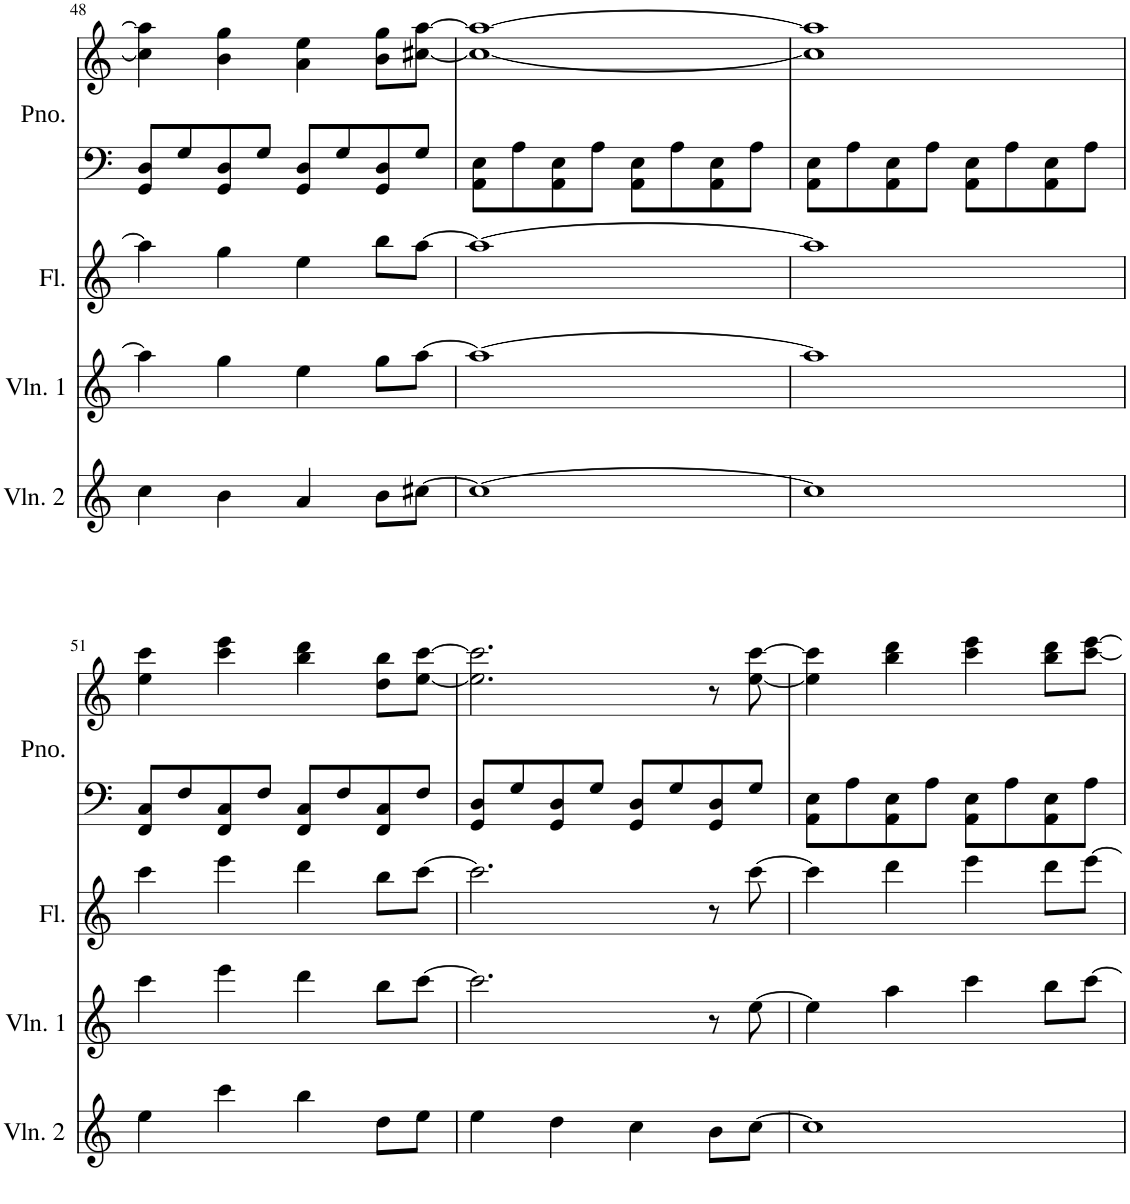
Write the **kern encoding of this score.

**kern	**kern	**kern	**kern	**kern
*part4	*part3	*part2	*part1	*part1
*staff5	*staff4	*staff3	*staff2	*staff1
*I"Violin 2	*I"Violin 1	*I"Flute	*I"Piano	*
*I'Vln. 2	*I'Vln. 1	*I'Fl.	*I'Pno.	*
!!LO:PB:g=z
*clefG2	*clefG2	*clefG2	*clefF4	*clefG2
*k[]	*k[]	*k[]	*k[]	*k[]
*M4/4	*M4/4	*M4/4	*M4/4	*M4/4
*met(c)	*met(c)	*met(c)	*met(c)	*met(c)
=48	=48	=48	=48	=48
4cc\	4aa\]	4aa\]	8GG/ 8D/L	4cc\] 4aa\]
.	.	.	8G/	.
4b\	4gg\	4gg\	8GG/ 8D/	4b\ 4gg\
.	.	.	8G/J	.
4a/	4ee\	4ee\	8GG/ 8D/L	4a\ 4ee\
.	.	.	8G/	.
8b\L	8gg\L	8bb\L	8GG/ 8D/	8b\ 8gg\L
[8cc#X\J	[8aa\J	[8aa\J	8G/J	[8cc#X\ [8aa\J
=49	=49	=49	=49	=49
1cc#_	1aa_	1aa_	8AA\ 8E\L	1cc#_ 1aa_
.	.	.	8A\	.
.	.	.	8AA\ 8E\	.
.	.	.	8A\J	.
.	.	.	8AA\ 8E\L	.
.	.	.	8A\	.
.	.	.	8AA\ 8E\	.
.	.	.	8A\J	.
=50	=50	=50	=50	=50
1cc#]	1aa]	1aa]	8AA\ 8E\L	1cc#] 1aa]
.	.	.	8A\	.
.	.	.	8AA\ 8E\	.
.	.	.	8A\J	.
.	.	.	8AA\ 8E\L	.
.	.	.	8A\	.
.	.	.	8AA\ 8E\	.
.	.	.	8A\J	.
!!LO:LB:g=z
=51	=51	=51	=51	=51
4ee\	4ccc\	4ccc\	8FF/ 8C/L	4ee\ 4ccc\
.	.	.	8F/	.
4ccc\	4eee\	4eee\	8FF/ 8C/	4ccc\ 4eee\
.	.	.	8F/J	.
4bb\	4ddd\	4ddd\	8FF/ 8C/L	4bb\ 4ddd\
.	.	.	8F/	.
8dd\L	8bb\L	8bb\L	8FF/ 8C/	8dd\ 8bb\L
8ee\J	[8ccc\J	[8ccc\J	8F/J	[8ee\ [8ccc\J
=52	=52	=52	=52	=52
4ee\	2.ccc\]	2.ccc\]	8GG/ 8D/L	2.ee\] 2.ccc\]
.	.	.	8G/	.
4dd\	.	.	8GG/ 8D/	.
.	.	.	8G/J	.
4cc\	.	.	8GG/ 8D/L	.
.	.	.	8G/	.
8b\L	8r	8r	8GG/ 8D/	8r
[8cc\J	[8ee\	[8ccc\	8G/J	[8ee\ [8ccc\
=53	=53	=53	=53	=53
1cc]	4ee\]	4ccc\]	8AA\ 8E\L	4ee\] 4ccc\]
.	.	.	8A\	.
.	4aa\	4ddd\	8AA\ 8E\	4bb\ 4ddd\
.	.	.	8A\J	.
.	4ccc\	4eee\	8AA\ 8E\L	4ccc\ 4eee\
.	.	.	8A\	.
.	8bb\L	8ddd\L	8AA\ 8E\	8bb\ 8ddd\L
.	[8ccc\J	[8eee\J	8A\J	[8ccc\ [8eee\J
=	=	=	=	=
*-	*-	*-	*-	*-
